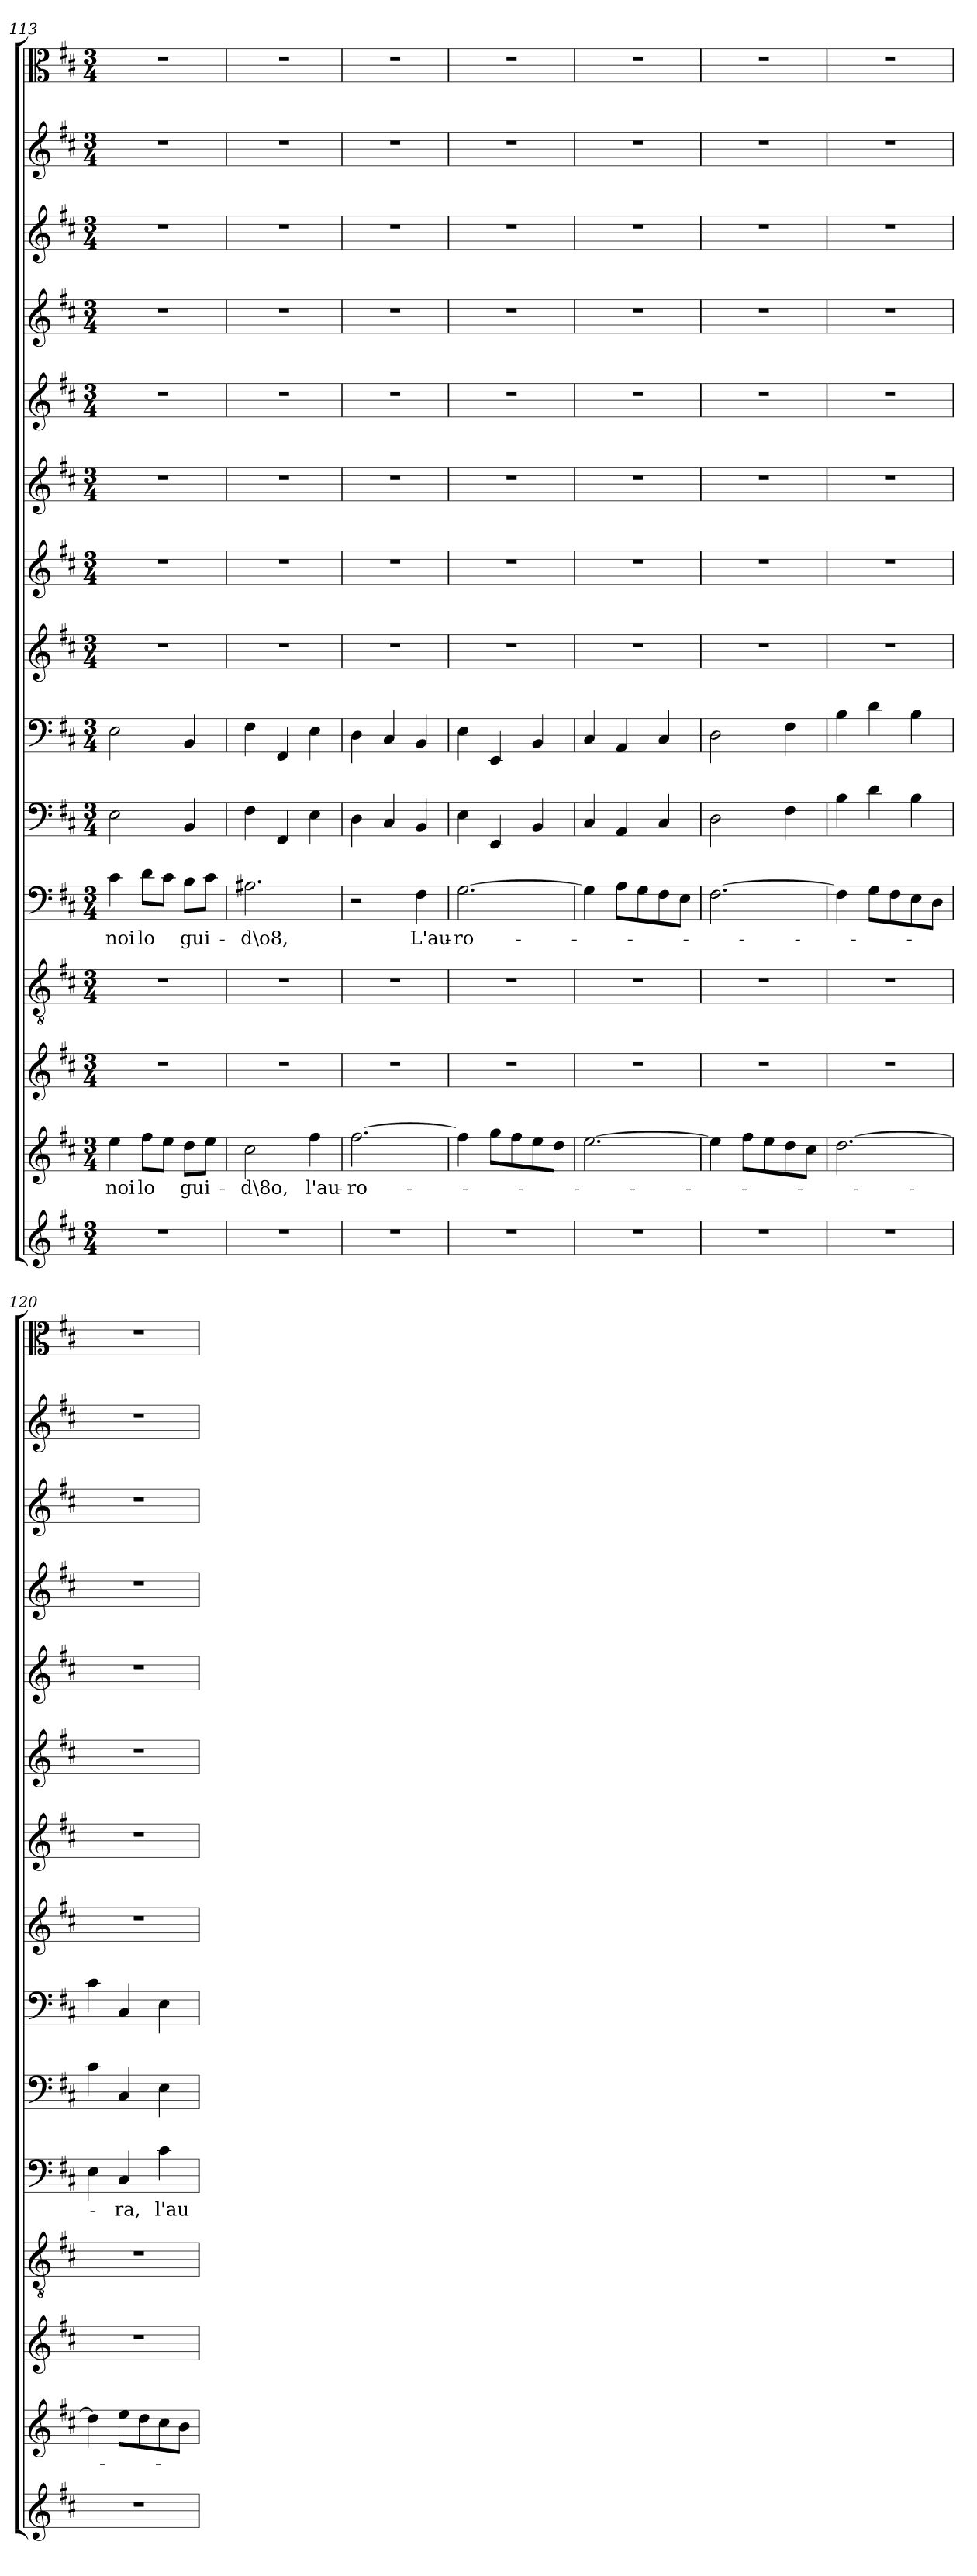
**kern	**kern	**text	**kern	**kern	**kern	**text	**kern	**kern	**kern	**kern	**kern	**kern	**kern	**kern	**kern	**kern
*part15	*part14	*part14	*part13	*part12	*part11	*part11	*part10	*part9	*part8	*part7	*part6	*part5	*part4	*part3	*part2	*part1
*staff15	*staff14	*staff14	*staff13	*staff12	*staff11	*staff11	*staff10	*staff9	*staff8	*staff7	*staff6	*staff5	*staff4	*staff3	*staff2	*staff1
*clefG2	*clefG2	*	*clefG2	*clefGv2	*clefF4	*	*clefF4	*clefF4	*clefG2	*clefG2	*clefG2	*clefG2	*clefG2	*clefG2	*clefG2	*clefC3
*k[f#c#]	*k[f#c#]	*	*k[f#c#]	*k[f#c#]	*k[f#c#]	*	*k[f#c#]	*k[f#c#]	*k[f#c#]	*k[f#c#]	*k[f#c#]	*k[f#c#]	*k[f#c#]	*k[f#c#]	*k[f#c#]	*k[f#c#]
*D:	*D:	*	*D:	*D:	*D:	*	*D:	*D:	*D:	*D:	*D:	*D:	*D:	*D:	*D:	*D:
*M3/4	*M3/4	*	*M3/4	*M3/4	*M3/4	*	*M3/4	*M3/4	*M3/4	*M3/4	*M3/4	*M3/4	*M3/4	*M3/4	*M3/4	*M3/4
=113	=113	=113	=113	=113	=113	=113	=113	=113	=113	=113	=113	=113	=113	=113	=113	=113
2.r	4ee\	noi	2.r	2.r	4c#\	noi	2E\	2E\	2.r	2.r	2.r	2.r	2.r	2.r	2.r	2.r
.	8ff#\L	lo	.	.	8d\L	lo	.	.	.	.	.	.	.	.	.	.
.	8ee\J	.	.	.	8c#\J	.	.	.	.	.	.	.	.	.	.	.
.	8dd\L	gui-	.	.	8B\L	gui-	4BB/	4BB/	.	.	.	.	.	.	.	.
.	8ee\J	.	.	.	8c#\J	.	.	.	.	.	.	.	.	.	.	.
=114	=114	=114	=114	=114	=114	=114	=114	=114	=114	=114	=114	=114	=114	=114	=114	=114
2.r	2cc#\	-d\8o,	2.r	2.r	2.A#X\	-d\o8,	4F#\	4F#\	2.r	2.r	2.r	2.r	2.r	2.r	2.r	2.r
.	.	.	.	.	.	.	4FF#/	4FF#/	.	.	.	.	.	.	.	.
.	4ff#\	l'au-	.	.	.	.	4E\	4E\	.	.	.	.	.	.	.	.
=115	=115	=115	=115	=115	=115	=115	=115	=115	=115	=115	=115	=115	=115	=115	=115	=115
2.r	[2.ff#\	-ro-	2.r	2.r	2r	.	4D\	4D\	2.r	2.r	2.r	2.r	2.r	2.r	2.r	2.r
.	.	.	.	.	.	.	4C#/	4C#/	.	.	.	.	.	.	.	.
.	.	.	.	.	4F#\	L'au-	4BB/	4BB/	.	.	.	.	.	.	.	.
=116	=116	=116	=116	=116	=116	=116	=116	=116	=116	=116	=116	=116	=116	=116	=116	=116
2.r	4ff#\]	.	2.r	2.r	[2.G\	-ro-	4E\	4E\	2.r	2.r	2.r	2.r	2.r	2.r	2.r	2.r
.	8gg\L	.	.	.	.	.	4EE/	4EE/	.	.	.	.	.	.	.	.
.	8ff#\	.	.	.	.	.	.	.	.	.	.	.	.	.	.	.
.	8ee\	.	.	.	.	.	4BB/	4BB/	.	.	.	.	.	.	.	.
.	8dd\J	.	.	.	.	.	.	.	.	.	.	.	.	.	.	.
=117	=117	=117	=117	=117	=117	=117	=117	=117	=117	=117	=117	=117	=117	=117	=117	=117
2.r	[2.ee\	.	2.r	2.r	4G\]	.	4C#/	4C#/	2.r	2.r	2.r	2.r	2.r	2.r	2.r	2.r
.	.	.	.	.	8A\L	.	4AA/	4AA/	.	.	.	.	.	.	.	.
.	.	.	.	.	8G\	.	.	.	.	.	.	.	.	.	.	.
.	.	.	.	.	8F#\	.	4C#/	4C#/	.	.	.	.	.	.	.	.
.	.	.	.	.	8E\J	.	.	.	.	.	.	.	.	.	.	.
=118	=118	=118	=118	=118	=118	=118	=118	=118	=118	=118	=118	=118	=118	=118	=118	=118
2.r	4ee\]	.	2.r	2.r	[2.F#\	.	2D\	2D\	2.r	2.r	2.r	2.r	2.r	2.r	2.r	2.r
.	8ff#\L	.	.	.	.	.	.	.	.	.	.	.	.	.	.	.
.	8ee\	.	.	.	.	.	.	.	.	.	.	.	.	.	.	.
.	8dd\	.	.	.	.	.	4F#\	4F#\	.	.	.	.	.	.	.	.
.	8cc#\J	.	.	.	.	.	.	.	.	.	.	.	.	.	.	.
=119	=119	=119	=119	=119	=119	=119	=119	=119	=119	=119	=119	=119	=119	=119	=119	=119
2.r	[2.dd\	.	2.r	2.r	4F#\]	.	4B\	4B\	2.r	2.r	2.r	2.r	2.r	2.r	2.r	2.r
.	.	.	.	.	8G\L	.	4d\	4d\	.	.	.	.	.	.	.	.
.	.	.	.	.	8F#\	.	.	.	.	.	.	.	.	.	.	.
.	.	.	.	.	8E\	.	4B\	4B\	.	.	.	.	.	.	.	.
.	.	.	.	.	8D\J	.	.	.	.	.	.	.	.	.	.	.
=120	=120	=120	=120	=120	=120	=120	=120	=120	=120	=120	=120	=120	=120	=120	=120	=120
2.r	4dd\]	.	2.r	2.r	4E\	.	4c#\	4c#\	2.r	2.r	2.r	2.r	2.r	2.r	2.r	2.r
.	8ee\L	.	.	.	4C#/	-ra,	4C#/	4C#/	.	.	.	.	.	.	.	.
.	8dd\	.	.	.	.	.	.	.	.	.	.	.	.	.	.	.
.	8cc#\	.	.	.	4c#\	l'au-	4E\	4E\	.	.	.	.	.	.	.	.
.	8b\J	.	.	.	.	.	.	.	.	.	.	.	.	.	.	.
=	=	=	=	=	=	=	=	=	=	=	=	=	=	=	=	=
*-	*-	*-	*-	*-	*-	*-	*-	*-	*-	*-	*-	*-	*-	*-	*-	*-
